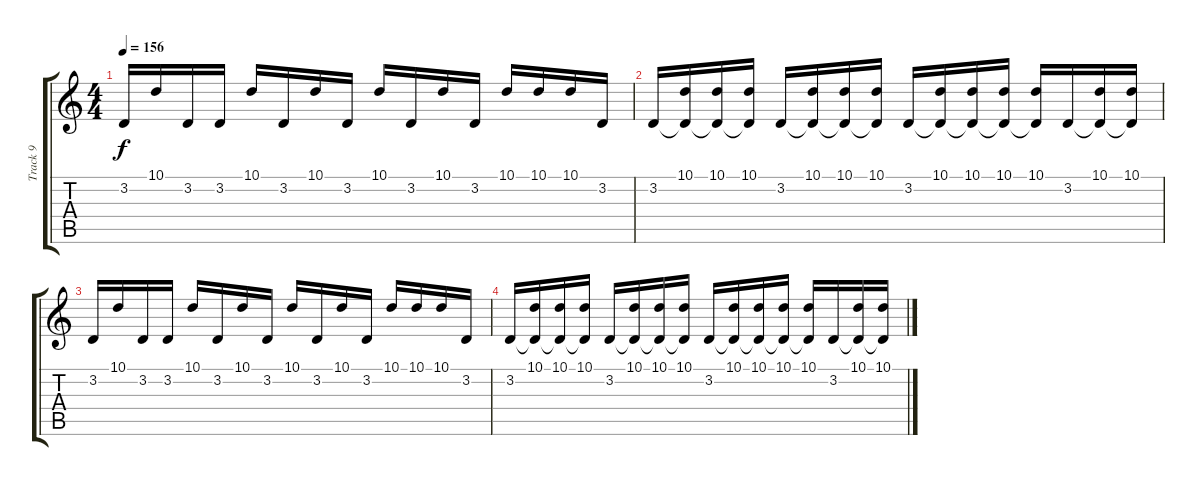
\track ("Track 9" "Track 9") {instrument lead2sawtooth}
\staff {score tabs}
\tuning (E4 B3 G3 D3 A2 E2) {hide}
\ts (4 4)
\tempo 156
\clef g2
\ks c
3.2.16{dy f volume 10 instrument overdrivenguitar} 10.1.16 3.2.16 3.2.16 10.1.16 3.2.16 10.1.16 3.2.16 10.1.16 3.2.16 10.1.16 3.2.16 10.1.16 10.1.16 10.1.16 3.2.16 |
3.2.16 (10.1 3.2{t}).16 (10.1 3.2{t}).16 (10.1 3.2{t}).16 3.2.16 (10.1 3.2{t}).16 (10.1 3.2{t}).16 (10.1 3.2{t}).16 3.2.16 (10.1 3.2{t}).16 (10.1 3.2{t}).16 (10.1 3.2{t}).16 (10.1 3.2{t}).16 3.2.16 (10.1 3.2{t}).16 (10.1 3.2{t}).16 |
3.2.16{volume 0 instrument overdrivenguitar} 10.1.16 3.2.16 3.2.16 10.1.16 3.2.16 10.1.16 3.2.16 10.1.16 3.2.16 10.1.16 3.2.16 10.1.16 10.1.16 10.1.16 3.2.16 |
3.2.16 (10.1 3.2{t}).16 (10.1 3.2{t}).16 (10.1 3.2{t}).16 3.2.16 (10.1 3.2{t}).16 (10.1 3.2{t}).16 (10.1 3.2{t}).16 3.2.16 (10.1 3.2{t}).16 (10.1 3.2{t}).16 (10.1 3.2{t}).16 (10.1 3.2{t}).16 3.2.16 (10.1 3.2{t}).16 (10.1 3.2{t}).16
